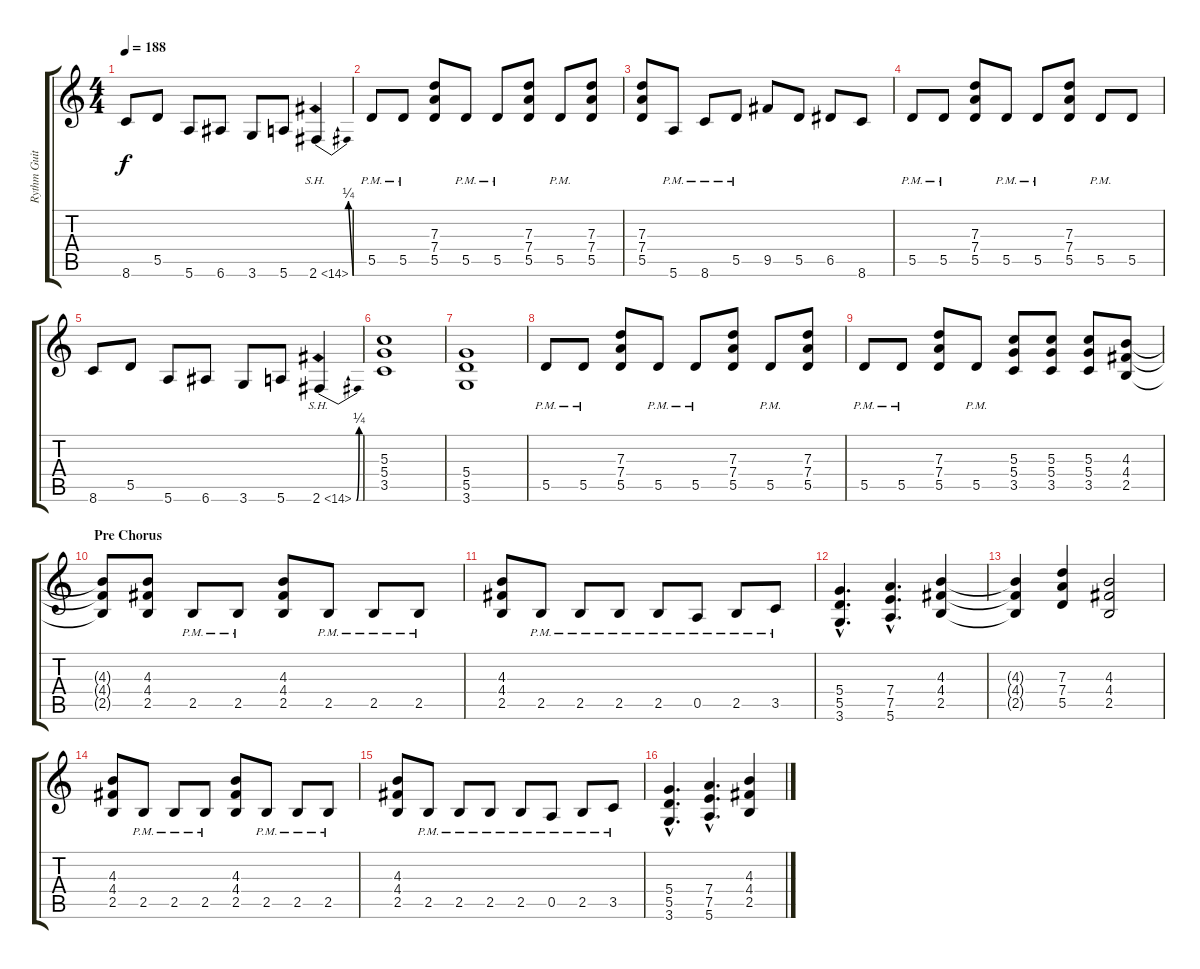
\track ("Rythm Guitar 2" "Rythm Guit") {instrument distortionguitar}
\staff {score tabs}
\tuning (E4 B3 G3 D3 A2 E2) {hide}
\ts (4 4)
\tempo 188
\clef g2
\ks c
8.6.8{dy f} 5.5.8 5.6.8 6.6.8 3.6.8 5.6.8 2.6{be (bend 0 0 60 1) sh 12}.4 |
5.5{pm}.8 5.5{pm}.8 (7.3 7.4 5.5).8 5.5{pm}.8 5.5{pm}.8 (7.3 7.4 5.5).8 5.5{pm}.8 (7.3 7.4 5.5).8 |
(7.3 7.4 5.5).8 5.6{pm}.8 8.6{pm}.8 5.5{pm}.8 9.5.8 5.5.8 6.5.8 8.6.8 |
5.5{pm}.8 5.5{pm}.8 (7.3 7.4 5.5).8 5.5{pm}.8 5.5{pm}.8 (7.3 7.4 5.5).8 5.5{pm}.8 5.5.8 |
8.6.8 5.5.8 5.6.8 6.6.8 3.6.8 5.6.8 2.6{be (bend 0 0 60 1) sh 12}.4 |
(5.3 5.4 3.5).1 |
(5.4 5.5 3.6).1 |
5.5{pm}.8 5.5{pm}.8 (7.3 7.4 5.5).8 5.5{pm}.8 5.5{pm}.8 (7.3 7.4 5.5).8 5.5{pm}.8 (7.3 7.4 5.5).8 |
5.5{pm}.8 5.5{pm}.8 (7.3 7.4 5.5).8 5.5{pm}.8 (5.3 5.4 3.5).8 (5.3 5.4 3.5).8 (5.3 5.4 3.5).8 (4.3 4.4 2.5).8 |
\section ("" "Pre Chorus")
(4.3{t} 4.4{t} 2.5{t}).8 (4.3 4.4 2.5).8 2.5{pm}.8 2.5{pm}.8 (4.3 4.4 2.5).8 2.5{pm}.8 2.5{pm}.8 2.5{pm}.8 |
(4.3 4.4 2.5).8 2.5{pm}.8 2.5{pm}.8 2.5{pm}.8 2.5{pm}.8 0.5{pm}.8 2.5{pm}.8 3.5{pm}.8 |
(5.4{hac} 5.5{hac} 3.6{hac}).4{d} (7.4{hac} 7.5{hac} 5.6{hac}).4{d} (4.3 4.4 2.5).4 |
(4.3{t} 4.4{t} 2.5{t}).4 (7.3 7.4 5.5).4 (4.3 4.4 2.5).2 |
(4.3 4.4 2.5).8 2.5{pm}.8 2.5{pm}.8 2.5{pm}.8 (4.3 4.4 2.5).8 2.5{pm}.8 2.5{pm}.8 2.5{pm}.8 |
(4.3 4.4 2.5).8 2.5{pm}.8 2.5{pm}.8 2.5{pm}.8 2.5{pm}.8 0.5{pm}.8 2.5{pm}.8 3.5{pm}.8 |
(5.4{hac} 5.5{hac} 3.6{hac}).4{d} (7.4{hac} 7.5{hac} 5.6{hac}).4{d} (4.3 4.4 2.5).4
